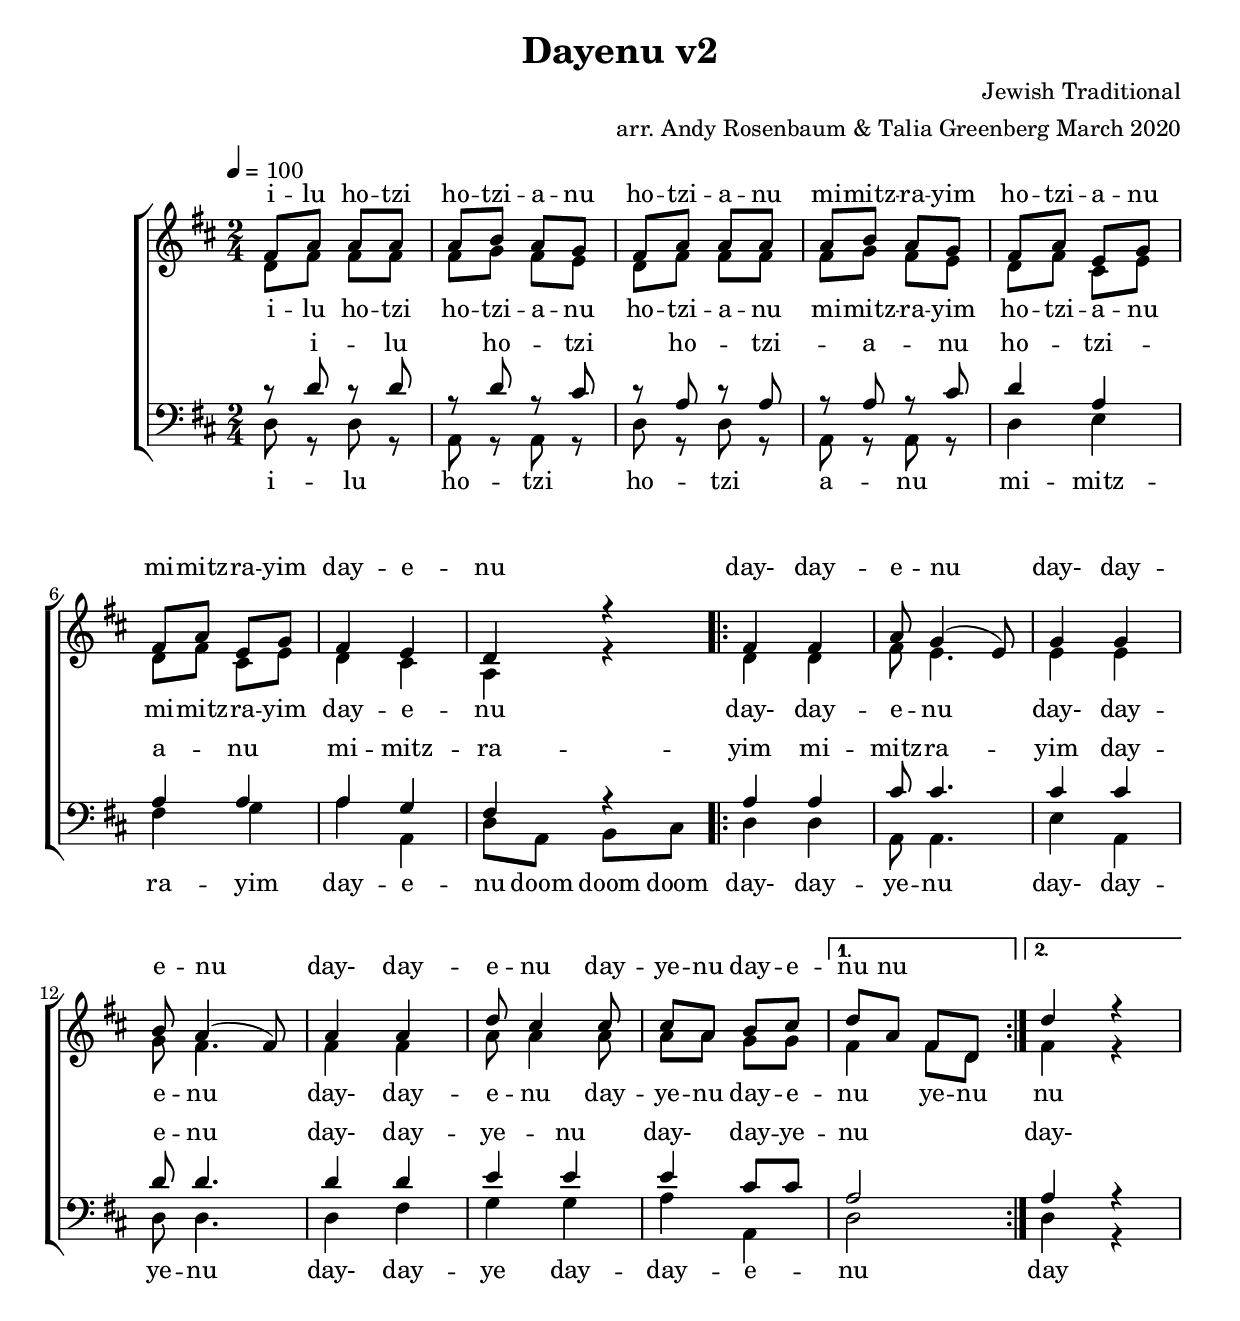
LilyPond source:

\version "2.18.2"  % necessary for upgrading to future LilyPond versions.

\header {
	title = "Dayenu v2"
	composer = "Jewish Traditional"
	arranger = "arr. Andy Rosenbaum & Talia Greenberg March 2020"
}


\paper {
  top-system-spacing #'basic-distance = #10
  score-system-spacing #'basic-distance = #20
  system-system-spacing #'basic-distance = #20
  last-bottom-spacing #'basic-distance = #10
}

global = {
  \key d \major
  \time 2/4
}

% ===== %
% verse %
% ===== %

sopVerse = \relative d' {
	| fis8 a a a | a b a g 
	| fis a a a  | a b a g 
	| fis a e g  | fis a e g 
	| fis4 e     | d  r |
}

altoVerse = \relative d' {
	| d8 fis fis fis | fis g fis e
	| d fis fis fis  | fis g fis e
	| d fis cis e  | d fis cis e
	| d4 cis         | a  r |
}

tenorVerse = \relative d' {
	| r8 d r d | r d r cis
	| r a r a  | r a r cis
	| d4 a | a a
	| a4 g | fis  r |
}

bassVerse = \relative d {
	| d8 r d r | a r a r
	| d r d r | a r a r
	| d4 e | fis g
	| a a, | d8 a b cis
}

words = \lyricmode {
	| i -- lu ho -- tzi | ho -- tzi -- a -- nu | ho -- tzi -- a -- nu | mi -- mitz -- ra -- yim | ho -- tzi -- a -- nu | mi -- mitz -- ra -- yim | day -- e -- | nu |
}

tenorWords = \lyricmode {
	| i -- lu ho -- tzi 
	| ho -- tzi -- a -- nu 
	| ho -- tzi -- a -- nu 
	| mi -- mitz -- ra -- yim 
	| mi -- mitz -- 
	| ra -- yim 
	| day -- e -- 
	| nu |
}

bassWords = \lyricmode {
	| i -- lu 
	| ho -- tzi 
	| ho -- tzi 
	| a -- nu 
	| mi -- mitz -- 
	| ra -- yim 
	| day -- e -- 
	| nu doom doom doom |
}

% ====== %
% chorus %
% ====== %

sopChorusCommon = \relative d' {
	| fis4 fis 
	| a8 g4( e8)
	| g4 g
	| b8 a4( fis8)
	| a4 a
	| d8 cis4 cis8
	| cis a b cis |
}


sopChorusEndOne = \relative d'' {
	| d8 a fis d |
}

sopChorusEndTwo = \relative d'' {
	| d4 r4 |
}

altoChorusCommon = \relative d' {
	| d4 d
	| fis8 e4.
	| e4 e
	| g8 fis4.
	| fis4 fis
	| a8 a4 a8
	| a8 a g g |
}

altoChorusEndOne = \relative d' {
	| fis4 fis8 d |
}

altoChorusEndTwo = \relative d' {
	| fis4 r |
}

tenorChorusCommon = \relative d' {
	| a4 a 
	| cis8 cis4.
	| cis4 cis 
	| d8 d4.
	| d4 d 
	| e e 
	| e cis8 cis |
}

tenorChorusEndOne = \relative d' {
	| a2 |
}

tenorChorusEndTwo = \relative d' {
	| a4 r |
}

bassChorusCommon = \relative d {
	| d4 d
	| a8 a4.
	| e'4 a,
	| d8 d4.
	| d4 fis
	| g g 
	| a a, |
}

bassChorusEndOne = \relative d {
	| d2 |
}

bassChorusEndTwo = \relative d {
	| d4 r |
}

upperChorusWordsCommon = \lyricmode {
	| day- day -- | e -- nu 
	| day- day -- | e -- nu
	| day- day -- | e -- nu day -- 
	| ye -- nu day -- e -- |
}

sopChorusWordsEndOne = \lyricmode {
	| nu |
}

altoChorusWordsEndOne = \lyricmode {
	| nu ye -- nu |
}

upperChorusWordsEndTwo = \lyricmode {
	| nu |
}

lowerChorusWordsCommon = \lyricmode {
	| day- day -- | ye -- nu 
	| day- day -- | ye -- nu
	| day- day -- | ye day -- |
}

tenorChorusWordsCommon = {
	\lowerChorusWordsCommon \lyricmode { | day day -- e -- | }
}

tenorChorusWordsEndOne = \lyricmode {
	| nu |
}

tenorChorusWordsEndTwo = \lyricmode {
	| nu |
}

bassChorusWordsCommon = {
	\lowerChorusWordsCommon \lyricmode { | day -- e -- | }
}

bassChorusWordsEndOne = \lyricmode {
	| nu day -- e -- nu |
}

bassChorusWordsEndTwo = \lyricmode {
	| nu |
}

% ======== %
% in order %
% ======== %

sop = {
	\sopVerse
	\repeat volta 2 \sopChorusCommon
	\alternative {
		{ \sopChorusEndOne }
		{ \sopChorusEndTwo }
	}
}

alto = {
	\altoVerse
	\repeat volta 2 \altoChorusCommon 
	\alternative {
		{ \altoChorusEndOne }
		{ \altoChorusEndTwo }
	}
}

tenor = {
	\tenorVerse
	\repeat volta 2 \tenorChorusCommon
	\alternative {
		{ \tenorChorusEndOne }
		{ \tenorChorusEndTwo }
	}
}

bass = {
	\bassVerse 
	\repeat volta 2 \bassChorusCommon
	\alternative {
		{ \bassChorusEndOne }
		{ \bassChorusEndTwo }
	}
}

sopWordsAll = {
	\words
	\upperChorusWordsCommon
	\sopChorusWordsEndOne
	\upperChorusWordsEndTwo 
}

altoWordsAll = { 
	\words 
	\upperChorusWordsCommon 
	\altoChorusWordsEndOne 
	\upperChorusWordsEndTwo 
}

tenorWordsAll = { 
	\tenorWords 
	\tenorChorusWordsCommon 
	\tenorChorusWordsEndOne 
	\tenorChorusWordsEndTwo 
}

bassWordsAll = { 
	\bassWords 
	\bassChorusWordsCommon 
	\bassChorusWordsEndOne 
	\bassChorusWordsEndTwo
}

mainChorusOne = \relative c' {
	| e8 e e e e e | e d8. c16 b4 b8 | d8 d d d d d | d c8. b16 a4 a8 |
}

mainChorusOneLow = \relative c {
	| e8 e e e e e | e d8. c16 b4 b8 | d8 d d d d d | d c8. b16 a4 a8 |
}

% above chorus options

aboveChorusOneA = \relative c'' {
	| a8 a a a a a | a g8. f16 e4 e8 | f8 f f e e e | e fis8. gis16 a4 a8 |
}

aboveChorusOneB = \relative c'' {
	| a8 a a a a a | gis gis8. gis16 gis4 gis8 | f8 f f e e e | e fis8. gis16 a4 a8 |
}

aboveChorusOneC = \relative c'' {
	| a8 a a a a a | gis gis8. gis16 gis4 gis8 | f8 f f e e e | f e8. d16 c4 c8 |
}

aboveChorusOneD = \relative c'' {
	| a8 a a a a a | gis gis8. gis16 gis4 gis8 | gis8 gis gis f f f | f e8. d16 c4 c8 |
}

% below chorus options

belowChorusOneA = \relative c' {
	| c8 c c c c c | c b8. a16 b4 b8 | b8 b b b b b | b a8. gis16 a4 a8 |
}

belowChorusOneB = \relative c' {
	| c8 c c c c c | c b8. a16 e4 e8 | f8 f f d d d | d e8. f16 e4 e8 |
}

belowChorusOneC = \relative c' {
	| c8 c c c c c | c b8. a16 e4 e8 | f8 f f gis gis gis | f gis8. f16 e4 e8 |
}

belowChorusOneD = \relative c' {
	| c8 c c c c c | c b8. a16 e4 e8 | f8 f f gis gis gis | a gis8. f16 e4 e8 |
}



% bass options

baseChorusOneA = \relative c {
%   | a4. | a4. | b4. | e,4. | b'4. | e,4. | b'4 e,8 | a4. |
%     | a4. | a4. | b4. | e,4. | b'4. | e,4. | e8 fis gis | a4. |
    | a4. a | b e, | b' e, | e8 fis gis a4. |
}

% offbeat options

% Soprano
offBeatChorusOneA = \relative c' {
% 	| r8 c c r8 c c | r8 c r r8 b b | r8 b b r8 b b | r8 b r r8 c c |
	| r8 c c r8 c c | r8 b4 r8 gis gis | r8 gis gis r8 b b | r8 d4 r8 c c |
}

% Tenor
offBeatChorusOneB = \relative c' {
% 	| r8 a a r8 a a | r8 a r r8 gis gis | r8 gis gis r8 gis gis | r8 gis r r8 a a |
	| r8 a a r8 a a | r8 gis4 r8 b b | r8 b b r8 gis gis | r8 gis4 r8 e e |
%	| r8 a a r8 g g | r8 f4 r8 e e | r8 gis gis r8 gis gis | r8 gis4 r8 e e |
}

offBeatChorusOneC = \relative c' {
% 	| r8 e e r8 e e | r8 e r r8 d d | r8 d d r8 d d | r8 f r r8 e e |
	| r8 e e r8 e e | r8 e4 r8 d d | r8 d d r8 d d | r8 f4 r8 e e |
}

% offBeatBa = \lyricmode { | ba ba ba ba | ba ba ba ba | ba ba ba ba | ba ba ba ba | }
offBeatBa = \lyricmode { | ba ba ba ba | ba ba ba | ba ba ba ba | ba ba ba | }

% other

restNotes = { | r4. r | r r | }

basicTum = \lyricmode { | tum -- ba -- la tum -- ba -- la | tum -- ba -- la -- lai -- ka | tum -- ba -- la tum -- ba -- la | tum -- ba -- la -- lai -- ka | }

bassDoom = \lyricmode { | doom doom | doom doom | doom doom | tum -- ba -- la -- la | }

emptyWords = \lyricmode {}

% papa = \lyricmode { | pa pa pa pa | }

% ================== %
% chrous second part %
% ================== %

% Alto
mainChorusTwo = \relative c' {
	| a8 c e a4 a8 | c8 b a e4 e8 | g8 f d b4 b8 | d8 c8 b a4. |
}

aboveChorusTwoA = \relative c' {
	| c8 e a c4 c8 | e8 d c b4 b8 | b8 d c b4 e,8 | f8 e d c4 c8 |
}

aboveChorusTwoB = \relative c' {
	| c8 e a c4 c8 | e8 d c b4 b8 | b8 a gis e4 e8 | f8 e d c4 c8 |
}

aboveChorusTwoC = \relative c' {
	| c8 e a c4 c8 | e8 d c b4 b8 | b8 b b b4 e,8 | f8 e d c4 c8 |
}

aboveChorusTwoD = \relative c' {
	| c8 e a c4 c8 | e8 d c b4 b8 | b8 a g f4 f8 | e8 e e e4 e8 |
}

sopranoChorusTwoA = \relative c' {
	| c8 a c e4 e8 | e8 d c c4 c8 | b8 g a b4 b8 | b8 c d c4. |
}

tenorChorusTwoA = \relative c' {
	| r8 a a r8 c4 | r8 c c r g4 | r8 b b r8 gis4 | gis8 a gis e4. |
}

tenorChorusTwoAWords = \lyricmode { | ba ba ba | ba ba ba | ba ba ba | frey -- lach -- zol -- zayn | }

baseChorusTwoA = \relative c {
	| a4. a | f c' | g e | e8 fis gis a4. |
}

spiel = \lyricmode { | tum -- ba -- la -- lai -- ka | spiel -- ba -- la -- lai -- ka | tum -- ba -- la -- lai -- ka | frey -- lach -- zol -- zayn | }

bassDoomTwo = \lyricmode { | doom doom | doom doom | doom doom | frey -- lach -- zol -- zayn | }

% DENSE

%{ DENSE
sopMusic = { \aboveChorusOneD }
sopWords = \basicTum

altoMusic = { \mainChorusOne \mainChorusTwo }
altoWords = \basicTum

tenorMusic = \belowChorusOneC
% tenorWords = \basicTum

bassMusic = \baseChorusOneA
%}

% OPEN

sopMusic = \transpose c c' { \offBeatChorusOneA \sopranoChorusTwoA }
sopWords = { \offBeatBa \spiel }

altoMusic = { \mainChorusOne \mainChorusTwo }
altoWords = { \basicTum \spiel }

% tenorMusic = \transpose c c, { \offBeatChorusOneB }
tenorMusic = { \offBeatChorusOneB \tenorChorusTwoA }
% tenorWords = { \offBeatBa \tenorChorusTwoAWords }

bassMusic = { \baseChorusOneA \baseChorusTwoA }

% bassWords = { \bassDoom \bassDoomTwo }


allStuff = {
  \new ChoirStaff <<
    \new Lyrics = "sopranos" \with {
      % this is needed for lyrics above a staff
      \override VerticalAxisGroup.staff-affinity = #DOWN
    }
    \new Staff = "upper" <<
  \tempo 4 = 100
	\set Staff.midiInstrument = "voice oohs"
      \new Voice = "sopranos" {
        \voiceOne
        << \global \sop >>
      }
      \new Voice = "altos" {
        \voiceTwo
        << \global \alto >>
      }
    >>
    \new Lyrics = "altos"
    \new Lyrics = "tenors" \with {
      % this is needed for lyrics above a staff
      \override VerticalAxisGroup.staff-affinity = #DOWN
    }
    \new Staff = "lower" <<
      \set Staff.midiInstrument = "voice oohs"
      \clef bass
      \new Voice = "tenors" {
        \voiceOne
        << \global \tenor >>
      }
      \new Voice = "basses" {
        \voiceTwo << \global \bass >>
      }
    >>
    \new Lyrics = "basses"
    \context Lyrics = "sopranos" \lyricsto "sopranos" \sopWordsAll
    \context Lyrics = "altos" \lyricsto "altos" \altoWordsAll
    \context Lyrics = "tenors" \lyricsto "tenors" \tenorWordsAll
    \context Lyrics = "basses" \lyricsto "basses" \bassWordsAll
  >>
}

% For printed pdf music.
\score {
	\allStuff
	\layout{}
}

% For midi
\score {
	\unfoldRepeats {
		\allStuff
	}
	\midi{ \tempo 4 = 100 }
}
